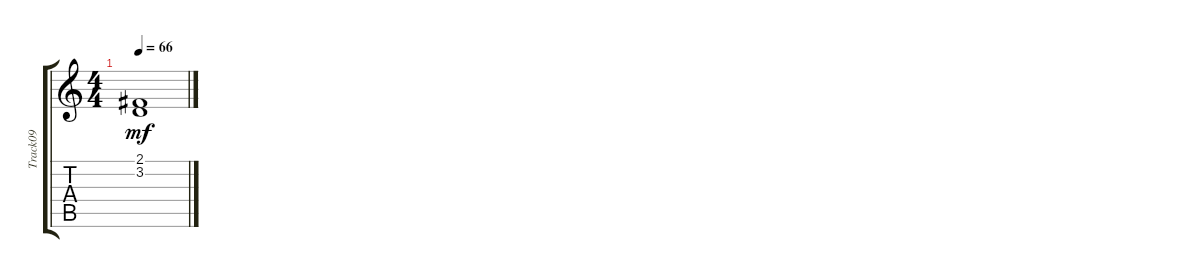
\track ("Track09" "Track09") {instrument acousticgrandpiano}
\staff {score tabs}
\tuning (E4 B3 G3 D3 A2 E2) {hide}
\ts (4 4)
\tempo 66
\clef g2
\ks c
(2.1 3.2).1{dy mf balance 8 instrument electricguitarmuted}
